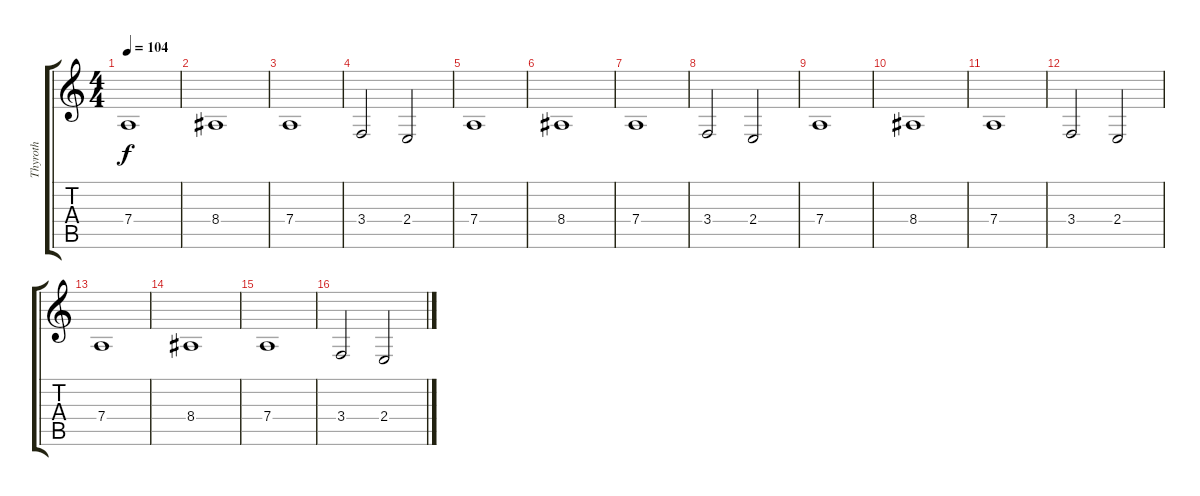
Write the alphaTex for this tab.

\track ("Thyroth" "Thyroth") {instrument choiraahs}
\staff {score tabs}
\tuning (E4 B3 G3 D3 A2 E2) {hide}
\ts (4 4)
\tempo 104
\clef g2
\ks c
7.4.1{dy f} |
8.4.1 |
7.4.1 |
3.4.2 2.4.2 |
7.4.1 |
8.4.1 |
7.4.1 |
3.4.2 2.4.2 |
7.4.1 |
8.4.1 |
7.4.1 |
3.4.2 2.4.2 |
7.4.1 |
8.4.1 |
7.4.1 |
3.4.2 2.4.2
